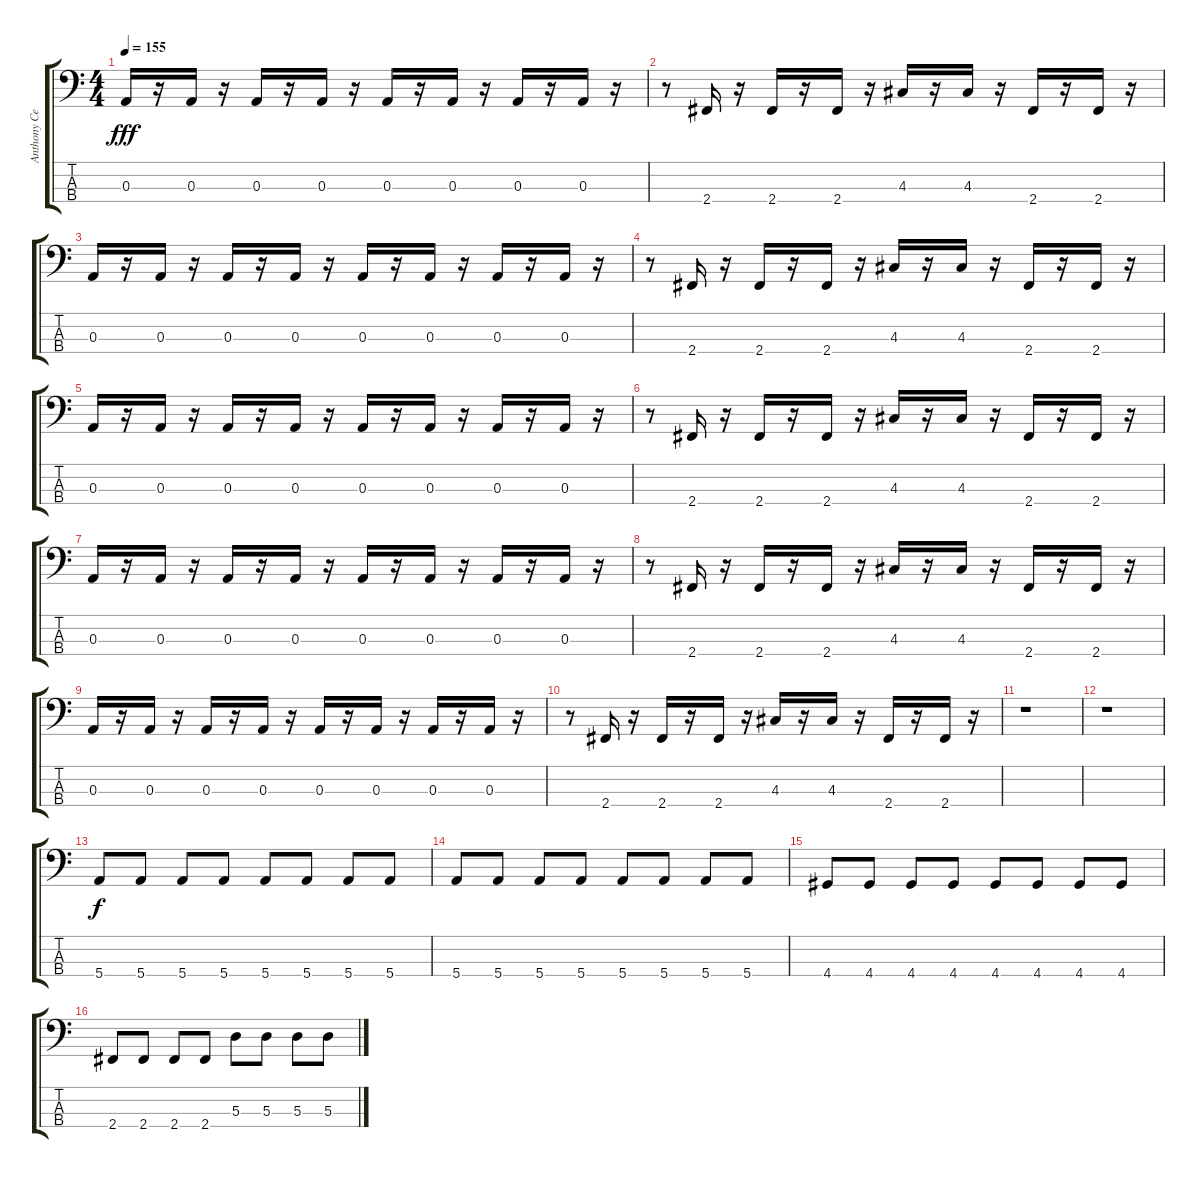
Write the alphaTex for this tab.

\track ("Anthony Celestino(bass)" "Anthony Ce") {instrument electricbasspick}
\staff {score tabs}
\tuning (G2 D2 A1 E1) {hide}
\ts (4 4)
\tempo 155
\clef f4
\ks c
0.3.16{dy fff} r.16 0.3.16 r.16 0.3.16 r.16 0.3.16 r.16 0.3.16 r.16 0.3.16 r.16 0.3.16 r.16 0.3.16 r.16 |
r.8 2.4.16 r.16 2.4.16 r.16 2.4.16 r.16 4.3.16 r.16 4.3.16 r.16 2.4.16 r.16 2.4.16 r.16 |
0.3.16 r.16 0.3.16 r.16 0.3.16 r.16 0.3.16 r.16 0.3.16 r.16 0.3.16 r.16 0.3.16 r.16 0.3.16 r.16 |
r.8 2.4.16 r.16 2.4.16 r.16 2.4.16 r.16 4.3.16 r.16 4.3.16 r.16 2.4.16 r.16 2.4.16 r.16 |
0.3.16 r.16 0.3.16 r.16 0.3.16 r.16 0.3.16 r.16 0.3.16 r.16 0.3.16 r.16 0.3.16 r.16 0.3.16 r.16 |
r.8 2.4.16 r.16 2.4.16 r.16 2.4.16 r.16 4.3.16 r.16 4.3.16 r.16 2.4.16 r.16 2.4.16 r.16 |
0.3.16 r.16 0.3.16 r.16 0.3.16 r.16 0.3.16 r.16 0.3.16 r.16 0.3.16 r.16 0.3.16 r.16 0.3.16 r.16 |
r.8 2.4.16 r.16 2.4.16 r.16 2.4.16 r.16 4.3.16 r.16 4.3.16 r.16 2.4.16 r.16 2.4.16 r.16 |
0.3.16 r.16 0.3.16 r.16 0.3.16 r.16 0.3.16 r.16 0.3.16 r.16 0.3.16 r.16 0.3.16 r.16 0.3.16 r.16 |
r.8 2.4.16 r.16 2.4.16 r.16 2.4.16 r.16 4.3.16 r.16 4.3.16 r.16 2.4.16 r.16 2.4.16 r.16 |
r.1 |
r.1 |
5.4.8{dy f} 5.4.8 5.4.8 5.4.8 5.4.8 5.4.8 5.4.8 5.4.8 |
5.4.8 5.4.8 5.4.8 5.4.8 5.4.8 5.4.8 5.4.8 5.4.8 |
4.4.8 4.4.8 4.4.8 4.4.8 4.4.8 4.4.8 4.4.8 4.4.8 |
2.4.8 2.4.8 2.4.8 2.4.8 5.3.8 5.3.8 5.3.8 5.3.8
